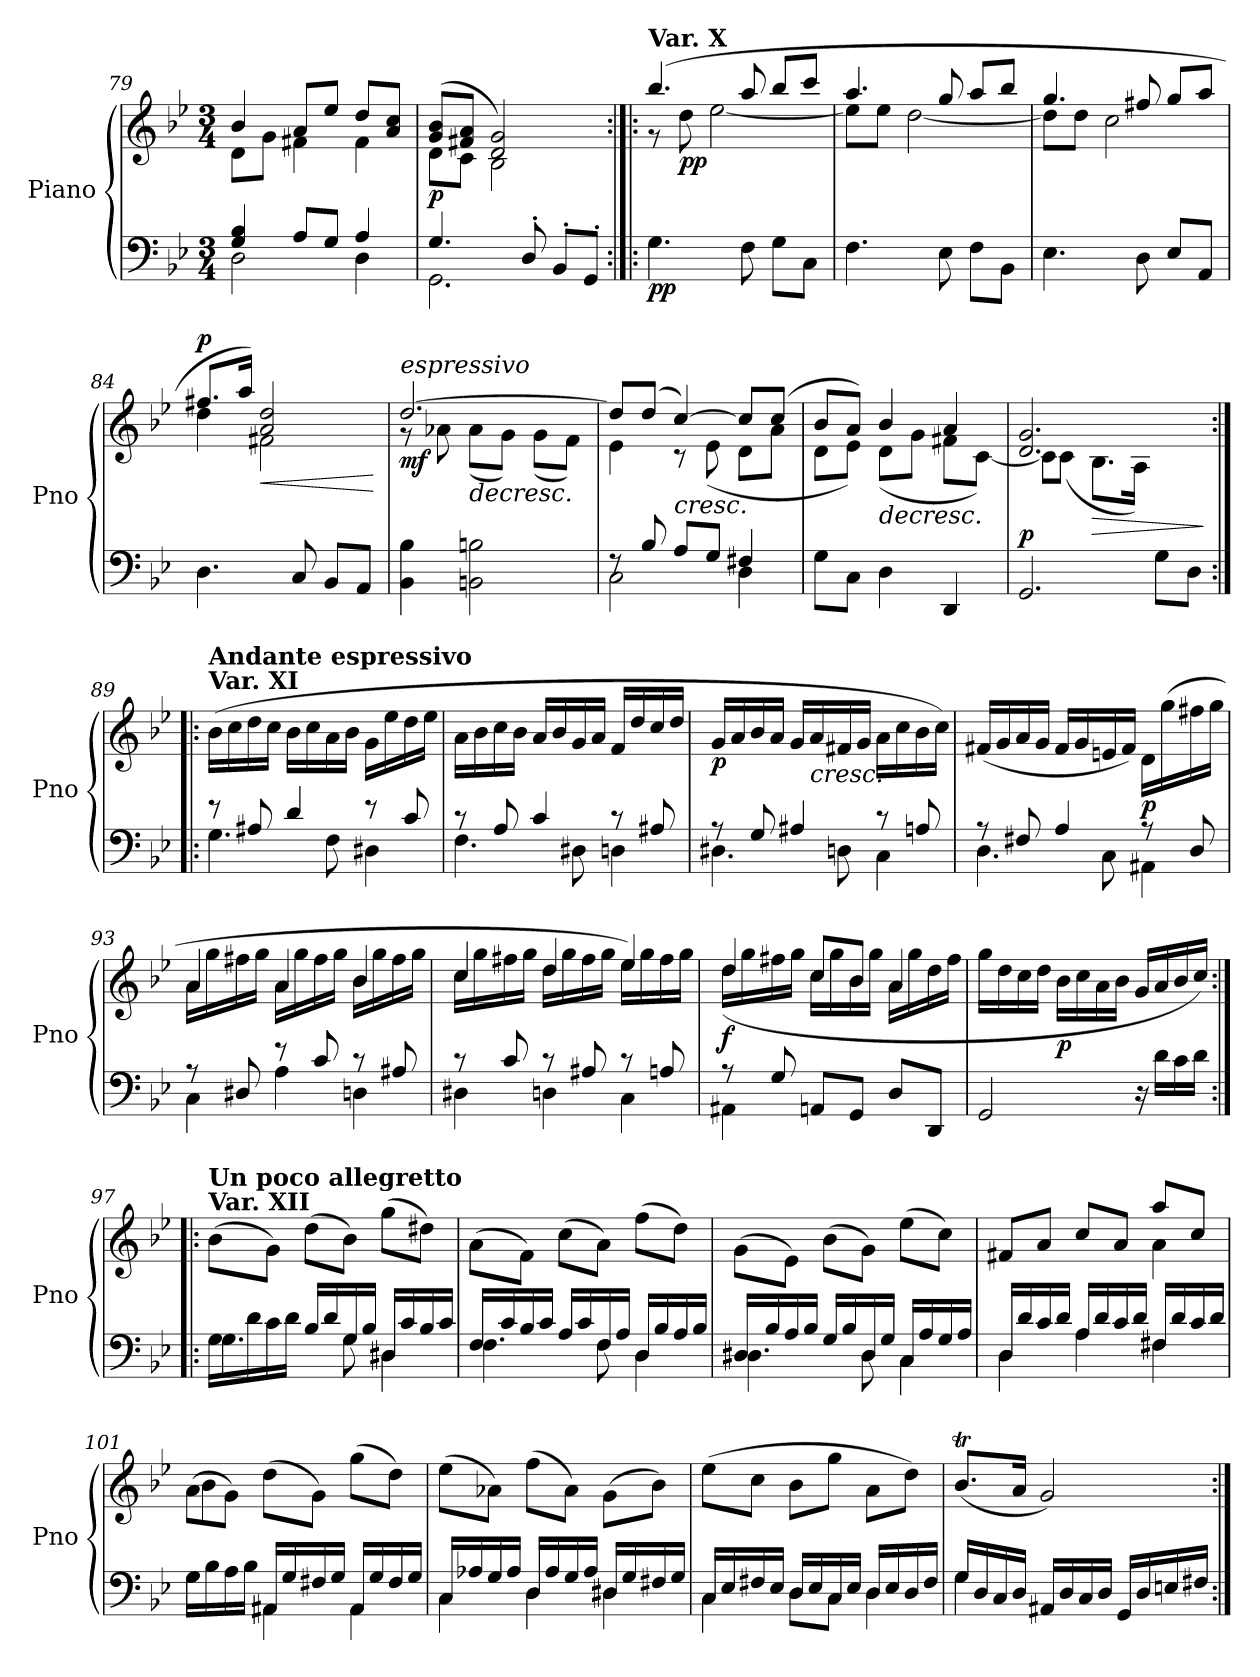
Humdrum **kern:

**kern	**kern	**dynam
*part1	*part1	*part1
*staff2	*staff1	*staff1/2
*I"Piano	*	*
*I'Pno	*	*
*clefF4	*clefG2	*
*k[b-e-]	*k[b-e-]	*
*M3/4	*M3/4	*
=79	=79	=79
*^	*^	*
4G/ 4B-/	2D\	4b-/	8d\L	.
.	.	.	8g\J	.
8A/L	.	8a/L	4f#X\	.
8G/J	.	8ee-/J	.	.
4A/	4D\	8dd/L	4f#\	.
.	.	8a/ 8cc/J	.	.
=80	=80	=80	=80	=80
!	!	!	!	!LO:DY:b
4.G/	2.GG\	(8g/ 8b-/L	8d\L	p
.	.	8f#X/ 8a/J	8c\J	.
.	.	2d/ 2g/)	2B-\	.
8D'/	.	.	.	.
8BB-'/L	.	.	.	.
8GG'/J	.	.	.	.
*v	*v	*	*	*
!!LO:LB:g=z	!!
=81:|!|:	=81:|!|:	=81:|!|:	=81:|!|:
!	!LO:TX:a:B:t=Var. X	!	!
!	!	!	!LO:DY:b=2
4.G\	(4.bb-/	8r	pp
!	!	!	!LO:DY:b
.	.	8dd\	pp
.	.	[2ee-\	.
8F\	8aa/	.	.
8G\L	8bb-/L	.	.
8C\J	8ccc/J	.	.
=82	=82	=82	=82
4.F\	4.aa/	8ee-\L]	.
.	.	8ee-\J	.
.	.	[2dd\	.
8E-\	8gg/	.	.
8F\L	8aa/L	.	.
8BB-\J	8bb-/J	.	.
=83	=83	=83	=83
4.E-\	4.gg/	8dd\L]	.
.	.	8dd\J	.
.	.	2cc\	.
8D\	8ff#X/	.	.
8E-/L	8gg/L	.	.
8AA/J	8aa/J	.	.
=84	=84	=84	=84
!	!	!	!LO:DY:a
4.D\	8.ff#X/L	4dd\	p
.	16aa/Jk)	.	.
!	!	!	!LO:HP:b
.	2a/ 2dd/	2f#X\	<
8C/	.	.	.
8BB-/L	.	.	.
8AA/J	.	.	.
*	*v	*v	*
.	.	[
!!LO:LB:g=z
=85	=85	=85
*	*^	*
!	!LO:TX:a:i:t=espressivo	!	!
!	!	!	!LO:DY:b
4BB-\ 4B-\	[2.dd/	8r	mf
.	.	8a-X\	.
!	!	!	!LO:HP:b
2BBn\ 2Bn\	.	(8a-\L	>
.	.	8g\J)	.
.	.	(8g\L	.
.	.	8f\J)	.
=86	=86	=86	=86
*^	*	*	*
8rF	2C\	8dd/L]	4e-\	.
8B-/	.	(8dd/J	.	.
!	!	!	!	!LO:HP:b
8A/L	.	[4cc/)	8r	<
8G/J	.	.	(8e-\	.
4F#X/	4D\	8cc/L]	8d\L	.
.	.	(8cc/J	8a\J	.
*v	*v	*	*	*
*	*v	*v	*
.	.	]
=87	=87	=87
*	*^	*
8G\L	8b-/L	8d\L	.
8C\J	8a/J)	8e-\J)	.
!	!	!	!LO:HP:b
4D\	4b-/	(8d\L	>
.	.	8g\J	.
4DD/	4a/	8f#X\L	.
.	.	[8c\J)	.
*	*v	*v	*
.	.	[
=88	=88	=88
*^	*^	*
!	!	!	!	!LO:DY:a=2
2.GG/	2ryy	2.d/ 2.g/	8c\L]	p
.	.	.	(8c\J	.
!	!	!	!	!LO:HP:b
.	.	.	8.B-\L	>
.	.	.	16A\Jk)	.
.	8G\L	.	4ryy	.
.	8D\J	.	.	.
*v	*v	*	*	*
*	*v	*v	*
.	.	]
!!LO:PB:g=z
=89:|!|:	=89:|!|:	=89:|!|:
*	*MM80	*
*^	*	*
!	!	!LO:TX:a:B:t=Var. XI	!
!	!	!LO:TX:a:B:t=Andante espressivo	!
8r	4.G\	(16b-\LL	.
.	.	16cc\	.
8A#X/	.	16dd\	.
.	.	16cc\JJ	.
4d/	.	16b-\LL	.
.	.	16cc\	.
.	8F\	16a\	.
.	.	16b-\JJ	.
8r	4D#X\	16g\LL	.
.	.	16ee-\	.
8c/	.	16dd\	.
.	.	16ee-\JJ	.
=90	=90	=90	=90
8r	4.F\	16a\LL	.
.	.	16b-\	.
8A/	.	16cc\	.
.	.	16b-\JJ	.
4c/	.	16a/LL	.
.	.	16b-/	.
.	8D#X\	16g/	.
.	.	16a/JJ	.
8r	4Dn\	16f/LL	.
.	.	16dd/	.
8A#X/	.	16cc/	.
.	.	16dd/JJ	.
=91	=91	=91	=91
!	!	!	!LO:DY:b
8r	4.D#X\	16g/LL	p
.	.	16a/	.
8G/	.	16b-/	.
.	.	16a/JJ	.
4A#X/	.	16g/LL	.
!	!	!	!LO:HP:b
.	.	16a/	<
.	8Dn\	16f#X/	.
.	.	16g/JJ	.
8r	4C\	16a\LL	.
.	.	16cc\	.
8An/	.	16b-\	.
.	.	16cc\JJ)	.
*v	*v	*	*
.	.	]
!!LO:LB:g=z
=92	=92	=92
*^	*	*
8r	4.D\	(16f#X/LL	.
.	.	16g/	.
8F#X/	.	16a/	.
.	.	16g/JJ	.
4A/	.	16f#/LL	.
.	.	16g/	.
.	8C\	16en/	.
.	.	16f#/JJ)	.
!	!	!	!LO:DY:b
8r	4AA#X\	16d\LL	p
.	.	(16gg\	.
8D/	.	16ff#X\	.
.	.	16gg\JJ	.
*v	*v	*	*
.	.	[
=93	=93	=93
*^	*^	*
8r	4C\	4a/	16a\LL	.
.	.	.	16gg\	.
8D#X/	.	.	16ff#X\	.
.	.	.	16gg\JJ	.
8r	4A\	4a/	16a\LL	.
!	!	!	!	!LO:DY:b
.	.	.	16gg\	other-dynamics
8c/	.	.	16ff#\	.
.	.	.	16gg\JJ	.
8r	4Dn\	4b-/	16b-\LL	.
.	.	.	16gg\	.
8A#X/	.	.	16ff#\	.
.	.	.	16gg\JJ	.
=94	=94	=94	=94	=94
8r	4D#X\	4cc/	16cc\LL	.
.	.	.	16gg\	.
8c/	.	.	16ff#X\	.
.	.	.	16gg\JJ	.
8r	4Dn\	4dd/	16dd\LL	.
.	.	.	16gg\	.
8A#X/	.	.	16ff#\	.
.	.	.	16gg\JJ	.
8r	4C\	4ee-/)	16ee-\LL	.
.	.	.	16gg\	.
8An/	.	.	16ff#\	.
.	.	.	16gg\JJ	.
!!LO:LB:g=z	!!
=95	=95	=95	=95	=95
!	!	!	!	!LO:DY:b
8r	4AA#X\	4dd/	(16dd\LL	f
.	.	.	16gg\	.
8G/	.	.	16ff#X\	.
.	.	.	16gg\JJ	.
8AAn/L	2ryy	8cc/L	16cc\LL	.
.	.	.	16gg\	.
8GG/J	.	8b-/J	16b-\	.
.	.	.	16gg\JJ	.
8D/L	.	4a/	16a\LL	.
.	.	.	16gg\	.
8DD/J	.	.	16dd\	.
.	.	.	16ff#\JJ	.
*v	*v	*	*	*
*	*v	*v	*
=96	=96	=96
2GG/	16gg\LL	.
.	16dd\	.
.	16cc\	.
.	16dd\JJ	.
!	!	!LO:DY:b
.	16b-\LL	p
.	16cc\	.
.	16a\	.
.	16b-\JJ	.
16r	16g/LL	.
16d\LL	16a/	.
16c\	16b-/	.
16d\JJ	16cc/JJ)	.
!!LO:LB:g=z
=97:|!|:	=97:|!|:	=97:|!|:
*	*MM92	*
*^	*	*
!	!	!LO:TX:a:B:t=Var. XII	!
!	!	!LO:TX:a:B:t=Un poco allegretto	!
!	!	!	!LO:DY:a=2
!	!	!	!LO:DY:n=1:b
16G\LL	4.G\	(8b-\L	other-dynamics pp
16d\	.	.	.
16c\	.	8g\J)	.
16d\JJ	.	.	.
16B-/LL	.	(8dd\L	.
16d/	.	.	.
16G/	8G\	8b-\J)	.
16B-/JJ	.	.	.
16D#X/LL	4D#\	(8gg\L	.
16c/	.	.	.
16B-/	.	8dd#X\J)	.
16c/JJ	.	.	.
=98	=98	=98	=98
16F/LL	4.F\	(8a\L	.
16c/	.	.	.
16B-/	.	8f\J)	.
16c/JJ	.	.	.
16A/LL	.	(8cc\L	.
16c/	.	.	.
16F/	8F\	8a\J)	.
16A/JJ	.	.	.
16D/LL	4D\	(8ff\L	.
16B-/	.	.	.
16A/	.	8dd\J)	.
16B-/JJ	.	.	.
=99	=99	=99	=99
16D#X/LL	4.D#\	(8g\L	.
16B-/	.	.	.
16A/	.	8e-\J)	.
16B-/JJ	.	.	.
16G/LL	.	(8b-\L	.
16B-/	.	.	.
16D#/	8D#\	8g\J)	.
16G/JJ	.	.	.
16C/LL	4C\	(8ee-\L	.
16A/	.	.	.
16G/	.	8cc\J)	.
16A/JJ	.	.	.
!!LO:LB:g=z
=100	=100	=100	=100
*	*	*^	*
16D/LL	4D\	8f#X/L	2ryy	.
16d/	.	.	.	.
16c/	.	8a/J	.	.
16d/JJ	.	.	.	.
16A/LL	4A\	8cc/L	.	.
16d/	.	.	.	.
16c/	.	8a/J	.	.
16d/JJ	.	.	.	.
16F#X/LL	4F#\	8aa/L	4a\	.
16d/	.	.	.	.
16c/	.	8cc/J	.	.
16d/JJ	.	.	.	.
=101	=101	=101	=101	=101
!	!	!	!LO:N:head=solid	!LO:DY:a=2
16G\LL	4G\	(8a\L	4b-\	other-dynamics
16B-\	.	.	.	.
16A\	.	8g\J)	.	.
16B-\JJ	.	.	.	.
16AA#X/LL	4AA#\	(8dd\L	2ryy	.
16G/	.	.	.	.
16F#X/	.	8g\J)	.	.
16G/JJ	.	.	.	.
16AA#/LL	4AA#\	(8gg\L	.	.
16G/	.	.	.	.
16F#/	.	8dd\J)	.	.
16G/JJ	.	.	.	.
*	*	*v	*v	*
!!LO:LB:g=z
=102	=102	=102	=102
!	!	!	!LO:DY:a=2
16C/LL	4C\	(8ee-\L	other-dynamics
16A-X/	.	.	.
16G/	.	8a-X\J)	.
16A-/JJ	.	.	.
16D/LL	4D\	(8ff\L	.
16A-/	.	.	.
16G/	.	8a-\J)	.
16A-/JJ	.	.	.
16D#X/LL	4D#\	(8g\L	.
16G/	.	.	.
16F#X/	.	8b-\J)	.
16G/JJ	.	.	.
!!LO:PB:g=z
=103	=103	=103	=103
16C/LL	4C\	(8ee-\L	.
16E-/	.	.	.
16F#X/	.	8cc\J	.
16E-/JJ	.	.	.
16D/LL	8D\L	8b-\L	.
16E-/	.	.	.
16C/	8C\J	8gg\J	.
16E-/JJ	.	.	.
16D/LL	4D\	8a\L	.
16E-/	.	.	.
16D/	.	8dd\J)	.
16F#/JJ	.	.	.
=104	=104	=104	=104
16G/LL	4G\	(8.b-T/L	.
16D/	.	.	.
16C/	.	.	.
16D/JJ	.	16a/Jk	.
16AA#X/LL	2ryy	2g/)	.
16D/	.	.	.
16C/	.	.	.
16D/JJ	.	.	.
16GG/LL	.	.	.
16D/	.	.	.
16En/	.	.	.
16F#X/JJ	.	.	.
*v	*v	*	*
=:|!	=:|!	=:|!
*-	*-	*-
